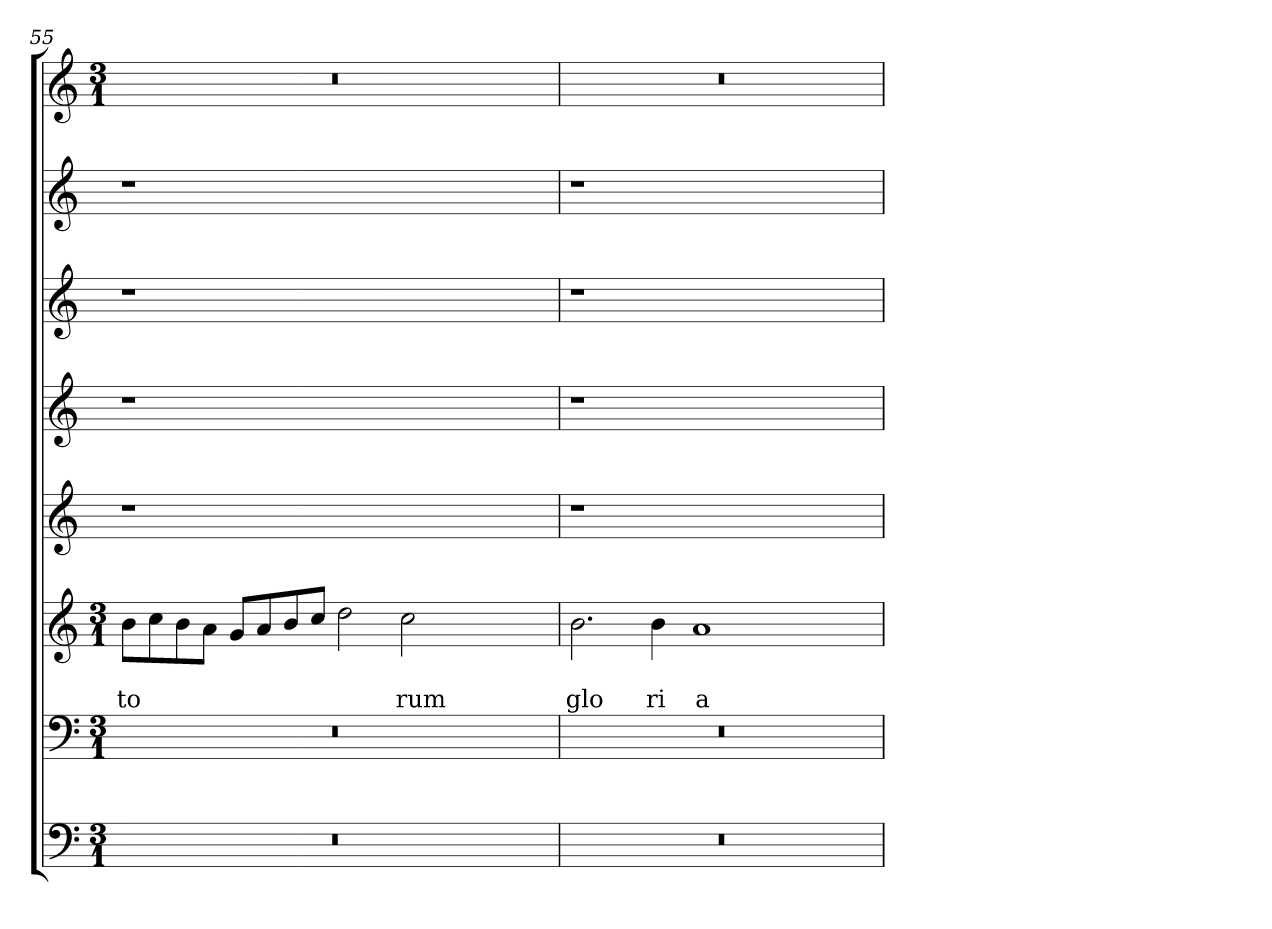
**kern	**kern	**kern	**text	**text	**kern	**kern	**kern	**kern	**kern
*part8	*part7	*part6	*part6	*part6	*part5	*part4	*part3	*part2	*part1
*staff8	*staff7	*staff6	*staff6	*staff6	*staff5	*staff4	*staff3	*staff2	*staff1
*clefF4	*clefF4	*clefG2	*	*	*clefG2	*clefG2	*clefG2	*clefG2	*clefG2
*k[]	*k[]	*k[]	*	*	*k[]	*k[]	*k[]	*k[]	*k[]
*C:	*C:	*C:	*	*	*C:	*C:	*C:	*C:	*C:
*M3/1	*M3/1	*M3/1	*	*	*	*	*	*	*M3/1
=55	=55	=55	=55	=55	=55	=55	=55	=55	=55
!	!	!	!	!LO:LY:b	!	!	!	!	!
0.r	0.r	8b\L	.	to	1r	1r	1r	1r	0.r
.	.	8cc\	.	.	.	.	.	.	.
.	.	8b\	.	.	.	.	.	.	.
.	.	8a\J	.	.	.	.	.	.	.
.	.	8g/L	.	.	.	.	.	.	.
.	.	8a/	.	.	.	.	.	.	.
.	.	8b/	.	.	.	.	.	.	.
.	.	8cc/J	.	.	.	.	.	.	.
.	.	2dd\	.	.	0ryy	0ryy	0ryy	0ryy	.
!	!	!	!	!LO:LY:b	!	!	!	!	!
.	.	2cc\	.	rum	.	.	.	.	.
.	.	1ryy	.	.	.	.	.	.	.
=56	=56	=56	=56	=56	=56	=56	=56	=56	=56
!	!	!	!	!LO:LY:b	!	!	!	!	!
0.r	0.r	2.b\	.	glo	1r	1r	1r	1r	0.r
!	!	!	!	!LO:LY:b	!	!	!	!	!
.	.	4b\	.	ri	.	.	.	.	.
!	!	!	!	!LO:LY:b	!	!	!	!	!
.	.	1a	.	a	0ryy	0ryy	0ryy	0ryy	.
.	.	1ryy	.	.	.	.	.	.	.
=	=	=	=	=	=	=	=	=	=
*-	*-	*-	*-	*-	*-	*-	*-	*-	*-
